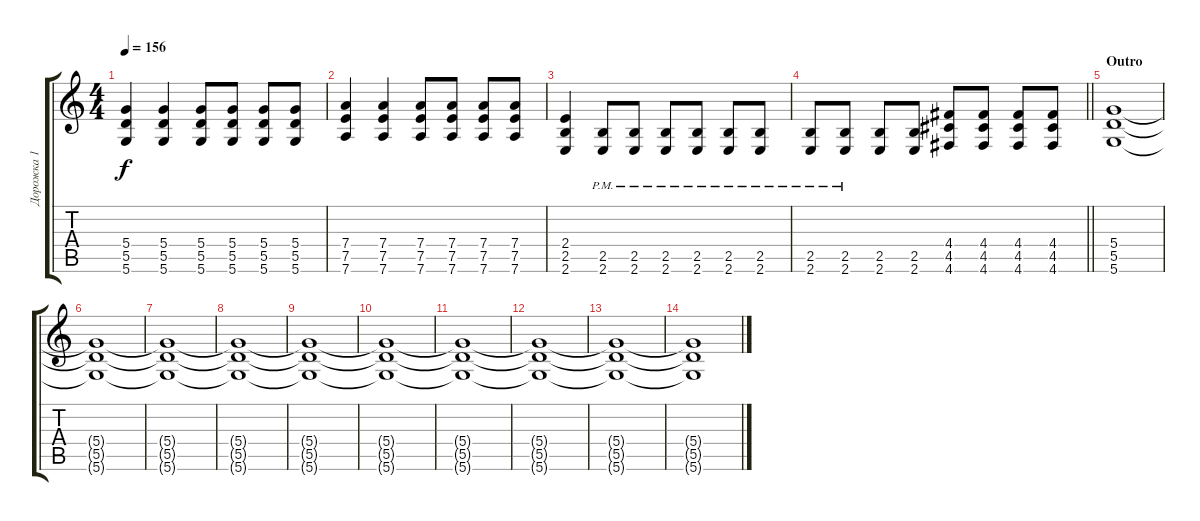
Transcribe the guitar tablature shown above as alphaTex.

\track ("Дорожка 1" "Дорожка 1") {instrument distortionguitar}
\staff {score tabs}
\tuning (E4 B3 G3 D3 A2 D2) {hide}
\ts (4 4)
\tempo 156
\clef g2
\ks c
(5.4 5.5 5.6).4{dy f} (5.4 5.5 5.6).4 (5.4 5.5 5.6).8 (5.4 5.5 5.6).8 (5.4 5.5 5.6).8 (5.4 5.5 5.6).8 |
(7.4 7.5 7.6).4 (7.4 7.5 7.6).4 (7.4 7.5 7.6).8 (7.4 7.5 7.6).8 (7.4 7.5 7.6).8 (7.4 7.5 7.6).8 |
(2.4 2.5 2.6).4 (2.5{pm} 2.6{pm}).8 (2.5{pm} 2.6{pm}).8 (2.5{pm} 2.6{pm}).8 (2.5{pm} 2.6{pm}).8 (2.5{pm} 2.6{pm}).8 (2.5{pm} 2.6{pm}).8 |
\barLineRight lightlight
(2.5{pm} 2.6{pm}).8 (2.5{pm} 2.6{pm}).8 (2.5 2.6).8 (2.5 2.6).8 (4.4 4.5 4.6).8 (4.4 4.5 4.6).8 (4.4 4.5 4.6).8 (4.4 4.5 4.6).8 |
\section ("" "Outro")
(5.4 5.5 5.6).1 |
(5.4{t} 5.5{t} 5.6{t}).1{volume 5} |
(5.4{t} 5.5{t} 5.6{t}).1 |
(5.4{t} 5.5{t} 5.6{t}).1 |
(5.4{t} 5.5{t} 5.6{t}).1 |
(5.4{t} 5.5{t} 5.6{t}).1{volume 2} |
(5.4{t} 5.5{t} 5.6{t}).1 |
(5.4{t} 5.5{t} 5.6{t}).1 |
(5.4{t} 5.5{t} 5.6{t}).1{volume 0} |
(5.4{t} 5.5{t} 5.6{t}).1
